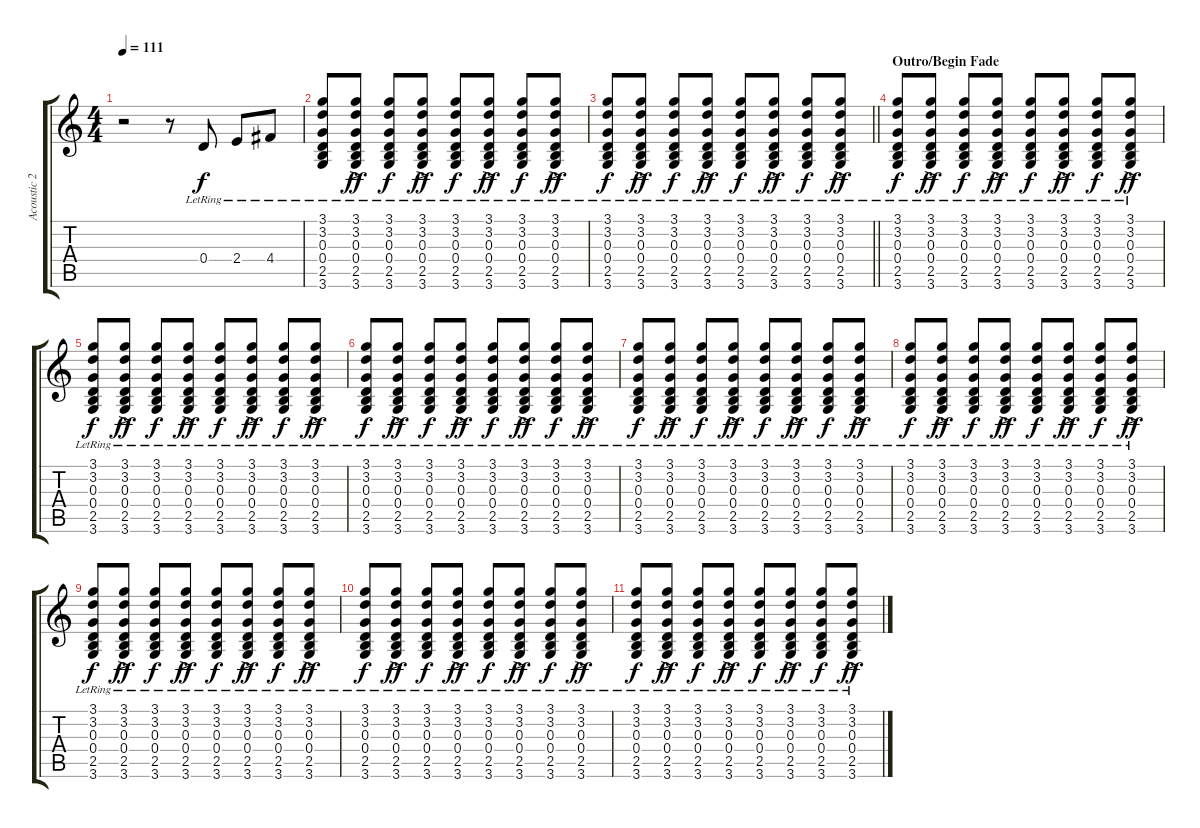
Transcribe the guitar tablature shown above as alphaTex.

\track ("Acoustic 2" "Acoustic 2") {instrument acousticguitarnylon}
\staff {score tabs}
\tuning (E4 B3 G3 D3 A2 E2) {hide}
\ts (4 4)
\tempo 111
\clef g2
\ks c
r.2{dy f} r.8 0.4{lr}.8 2.4{lr}.8 4.4{lr}.8 |
(3.1{lr} 3.2{lr} 0.3{lr} 0.4{lr} 2.5{lr} 3.6{lr}).8 (3.1{ac lr} 3.2{ac lr} 0.3{ac lr} 0.4{ac lr} 2.5{ac lr} 3.6{ac lr}).8{dy ff} (3.1{lr} 3.2{lr} 0.3{lr} 0.4{lr} 2.5{lr} 3.6{lr}).8{dy f} (3.1{ac lr} 3.2{ac lr} 0.3{ac lr} 0.4{ac lr} 2.5{ac lr} 3.6{ac lr}).8{dy ff} (3.1{lr} 3.2{lr} 0.3{lr} 0.4{lr} 2.5{lr} 3.6{lr}).8{dy f} (3.1{ac lr} 3.2{ac lr} 0.3{ac lr} 0.4{ac lr} 2.5{ac lr} 3.6{ac lr}).8{dy ff} (3.1{lr} 3.2{lr} 0.3{lr} 0.4{lr} 2.5{lr} 3.6{lr}).8{dy f} (3.1{ac lr} 3.2{ac lr} 0.3{ac lr} 0.4{ac lr} 2.5{ac lr} 3.6{ac lr}).8{dy ff} |
\barLineRight lightlight
(3.1{lr} 3.2{lr} 0.3{lr} 0.4{lr} 2.5{lr} 3.6{lr}).8{dy f} (3.1{ac lr} 3.2{ac lr} 0.3{ac lr} 0.4{ac lr} 2.5{ac lr} 3.6{ac lr}).8{dy ff} (3.1{lr} 3.2{lr} 0.3{lr} 0.4{lr} 2.5{lr} 3.6{lr}).8{dy f} (3.1{ac lr} 3.2{ac lr} 0.3{ac lr} 0.4{ac lr} 2.5{ac lr} 3.6{ac lr}).8{dy ff} (3.1{lr} 3.2{lr} 0.3{lr} 0.4{lr} 2.5{lr} 3.6{lr}).8{dy f} (3.1{ac lr} 3.2{ac lr} 0.3{ac lr} 0.4{ac lr} 2.5{ac lr} 3.6{ac lr}).8{dy ff} (3.1{lr} 3.2{lr} 0.3{lr} 0.4{lr} 2.5{lr} 3.6{lr}).8{dy f} (3.1{ac lr} 3.2{ac lr} 0.3{ac lr} 0.4{ac lr} 2.5{ac lr} 3.6{ac lr}).8{dy ff} |
\section ("" "Outro/Begin Fade")
(3.1{lr} 3.2{lr} 0.3{lr} 0.4{lr} 2.5{lr} 3.6{lr}).8{dy f} (3.1{ac lr} 3.2{ac lr} 0.3{ac lr} 0.4{ac lr} 2.5{ac lr} 3.6{ac lr}).8{dy ff} (3.1{lr} 3.2{lr} 0.3{lr} 0.4{lr} 2.5{lr} 3.6{lr}).8{dy f} (3.1{ac lr} 3.2{ac lr} 0.3{ac lr} 0.4{ac lr} 2.5{ac lr} 3.6{ac lr}).8{dy ff} (3.1{lr} 3.2{lr} 0.3{lr} 0.4{lr} 2.5{lr} 3.6{lr}).8{dy f} (3.1{ac lr} 3.2{ac lr} 0.3{ac lr} 0.4{ac lr} 2.5{ac lr} 3.6{ac lr}).8{dy ff} (3.1{lr} 3.2{lr} 0.3{lr} 0.4{lr} 2.5{lr} 3.6{lr}).8{dy f} (3.1{ac lr} 3.2{ac lr} 0.3{ac lr} 0.4{ac lr} 2.5{ac lr} 3.6{ac lr}).8{dy ff} |
(3.1{lr} 3.2{lr} 0.3{lr} 0.4{lr} 2.5{lr} 3.6{lr}).8{dy f} (3.1{ac lr} 3.2{ac lr} 0.3{ac lr} 0.4{ac lr} 2.5{ac lr} 3.6{ac lr}).8{dy ff} (3.1{lr} 3.2{lr} 0.3{lr} 0.4{lr} 2.5{lr} 3.6{lr}).8{dy f} (3.1{ac lr} 3.2{ac lr} 0.3{ac lr} 0.4{ac lr} 2.5{ac lr} 3.6{ac lr}).8{dy ff} (3.1{lr} 3.2{lr} 0.3{lr} 0.4{lr} 2.5{lr} 3.6{lr}).8{dy f} (3.1{ac lr} 3.2{ac lr} 0.3{ac lr} 0.4{ac lr} 2.5{ac lr} 3.6{ac lr}).8{dy ff} (3.1{lr} 3.2{lr} 0.3{lr} 0.4{lr} 2.5{lr} 3.6{lr}).8{dy f} (3.1{ac lr} 3.2{ac lr} 0.3{ac lr} 0.4{ac lr} 2.5{ac lr} 3.6{ac lr}).8{dy ff} |
(3.1{lr} 3.2{lr} 0.3{lr} 0.4{lr} 2.5{lr} 3.6{lr}).8{dy f} (3.1{ac lr} 3.2{ac lr} 0.3{ac lr} 0.4{ac lr} 2.5{ac lr} 3.6{ac lr}).8{dy ff} (3.1{lr} 3.2{lr} 0.3{lr} 0.4{lr} 2.5{lr} 3.6{lr}).8{dy f} (3.1{ac lr} 3.2{ac lr} 0.3{ac lr} 0.4{ac lr} 2.5{ac lr} 3.6{ac lr}).8{dy ff} (3.1{lr} 3.2{lr} 0.3{lr} 0.4{lr} 2.5{lr} 3.6{lr}).8{dy f} (3.1{ac lr} 3.2{ac lr} 0.3{ac lr} 0.4{ac lr} 2.5{ac lr} 3.6{ac lr}).8{dy ff} (3.1{lr} 3.2{lr} 0.3{lr} 0.4{lr} 2.5{lr} 3.6{lr}).8{dy f} (3.1{ac lr} 3.2{ac lr} 0.3{ac lr} 0.4{ac lr} 2.5{ac lr} 3.6{ac lr}).8{dy ff} |
(3.1{lr} 3.2{lr} 0.3{lr} 0.4{lr} 2.5{lr} 3.6{lr}).8{dy f} (3.1{ac lr} 3.2{ac lr} 0.3{ac lr} 0.4{ac lr} 2.5{ac lr} 3.6{ac lr}).8{dy ff} (3.1{lr} 3.2{lr} 0.3{lr} 0.4{lr} 2.5{lr} 3.6{lr}).8{dy f} (3.1{ac lr} 3.2{ac lr} 0.3{ac lr} 0.4{ac lr} 2.5{ac lr} 3.6{ac lr}).8{dy ff} (3.1{lr} 3.2{lr} 0.3{lr} 0.4{lr} 2.5{lr} 3.6{lr}).8{dy f} (3.1{ac lr} 3.2{ac lr} 0.3{ac lr} 0.4{ac lr} 2.5{ac lr} 3.6{ac lr}).8{dy ff} (3.1{lr} 3.2{lr} 0.3{lr} 0.4{lr} 2.5{lr} 3.6{lr}).8{dy f} (3.1{ac lr} 3.2{ac lr} 0.3{ac lr} 0.4{ac lr} 2.5{ac lr} 3.6{ac lr}).8{dy ff} |
(3.1{lr} 3.2{lr} 0.3{lr} 0.4{lr} 2.5{lr} 3.6{lr}).8{dy f} (3.1{ac lr} 3.2{ac lr} 0.3{ac lr} 0.4{ac lr} 2.5{ac lr} 3.6{ac lr}).8{dy ff} (3.1{lr} 3.2{lr} 0.3{lr} 0.4{lr} 2.5{lr} 3.6{lr}).8{dy f} (3.1{ac lr} 3.2{ac lr} 0.3{ac lr} 0.4{ac lr} 2.5{ac lr} 3.6{ac lr}).8{dy ff} (3.1{lr} 3.2{lr} 0.3{lr} 0.4{lr} 2.5{lr} 3.6{lr}).8{dy f} (3.1{ac lr} 3.2{ac lr} 0.3{ac lr} 0.4{ac lr} 2.5{ac lr} 3.6{ac lr}).8{dy ff} (3.1{lr} 3.2{lr} 0.3{lr} 0.4{lr} 2.5{lr} 3.6{lr}).8{dy f} (3.1{ac lr} 3.2{ac lr} 0.3{ac lr} 0.4{ac lr} 2.5{ac lr} 3.6{ac lr}).8{dy ff} |
(3.1{lr} 3.2{lr} 0.3{lr} 0.4{lr} 2.5{lr} 3.6{lr}).8{dy f} (3.1{ac lr} 3.2{ac lr} 0.3{ac lr} 0.4{ac lr} 2.5{ac lr} 3.6{ac lr}).8{dy ff} (3.1{lr} 3.2{lr} 0.3{lr} 0.4{lr} 2.5{lr} 3.6{lr}).8{dy f} (3.1{ac lr} 3.2{ac lr} 0.3{ac lr} 0.4{ac lr} 2.5{ac lr} 3.6{ac lr}).8{dy ff} (3.1{lr} 3.2{lr} 0.3{lr} 0.4{lr} 2.5{lr} 3.6{lr}).8{dy f} (3.1{ac lr} 3.2{ac lr} 0.3{ac lr} 0.4{ac lr} 2.5{ac lr} 3.6{ac lr}).8{dy ff} (3.1{lr} 3.2{lr} 0.3{lr} 0.4{lr} 2.5{lr} 3.6{lr}).8{dy f} (3.1{ac lr} 3.2{ac lr} 0.3{ac lr} 0.4{ac lr} 2.5{ac lr} 3.6{ac lr}).8{dy ff} |
(3.1{lr} 3.2{lr} 0.3{lr} 0.4{lr} 2.5{lr} 3.6{lr}).8{dy f} (3.1{ac lr} 3.2{ac lr} 0.3{ac lr} 0.4{ac lr} 2.5{ac lr} 3.6{ac lr}).8{dy ff} (3.1{lr} 3.2{lr} 0.3{lr} 0.4{lr} 2.5{lr} 3.6{lr}).8{dy f} (3.1{ac lr} 3.2{ac lr} 0.3{ac lr} 0.4{ac lr} 2.5{ac lr} 3.6{ac lr}).8{dy ff} (3.1{lr} 3.2{lr} 0.3{lr} 0.4{lr} 2.5{lr} 3.6{lr}).8{dy f} (3.1{ac lr} 3.2{ac lr} 0.3{ac lr} 0.4{ac lr} 2.5{ac lr} 3.6{ac lr}).8{dy ff} (3.1{lr} 3.2{lr} 0.3{lr} 0.4{lr} 2.5{lr} 3.6{lr}).8{dy f} (3.1{ac lr} 3.2{ac lr} 0.3{ac lr} 0.4{ac lr} 2.5{ac lr} 3.6{ac lr}).8{dy ff} |
(3.1{lr} 3.2{lr} 0.3{lr} 0.4{lr} 2.5{lr} 3.6{lr}).8{dy f} (3.1{ac lr} 3.2{ac lr} 0.3{ac lr} 0.4{ac lr} 2.5{ac lr} 3.6{ac lr}).8{dy ff} (3.1{lr} 3.2{lr} 0.3{lr} 0.4{lr} 2.5{lr} 3.6{lr}).8{dy f} (3.1{ac lr} 3.2{ac lr} 0.3{ac lr} 0.4{ac lr} 2.5{ac lr} 3.6{ac lr}).8{dy ff} (3.1{lr} 3.2{lr} 0.3{lr} 0.4{lr} 2.5{lr} 3.6{lr}).8{dy f} (3.1{ac lr} 3.2{ac lr} 0.3{ac lr} 0.4{ac lr} 2.5{ac lr} 3.6{ac lr}).8{dy ff} (3.1{lr} 3.2{lr} 0.3{lr} 0.4{lr} 2.5{lr} 3.6{lr}).8{dy f} (3.1{ac lr} 3.2{ac lr} 0.3{ac lr} 0.4{ac lr} 2.5{ac lr} 3.6{ac lr}).8{dy ff}
